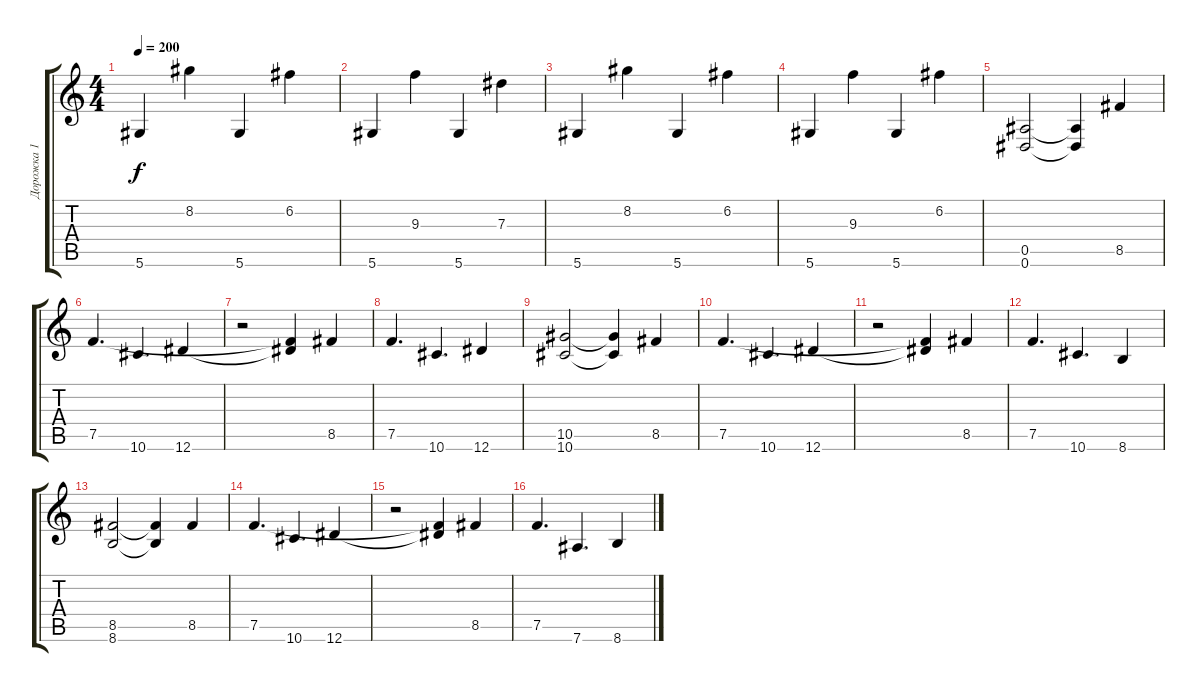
\track ("Дорожка 1" "Дорожка 1") {instrument distortionguitar}
\staff {score tabs}
\tuning (F4 C4 Ab3 Eb3 Bb2 Eb2) {hide}
\ts (4 4)
\tempo 200
\clef g2
\ks c
5.6.4{dy f} 8.2.4 5.6.4 6.2.4 |
5.6.4 9.3.4 5.6.4 7.3.4 |
5.6.4 8.2.4 5.6.4 6.2.4 |
5.6.4 9.3.4 5.6.4 6.2.4 |
(0.5 0.6).2 (0.5{t} 0.6{t}).4 8.5.4 |
7.5.4{d} 10.6.4{d} 12.6.4 |
r.2 (7.5{t} 12.6{t}).4 8.5.4 |
7.5.4{d} 10.6.4{d} 12.6.4 |
(10.5 10.6).2 (10.5{t} 10.6{t}).4 8.5.4 |
7.5.4{d} 10.6.4{d} 12.6.4 |
r.2 (7.5{t} 12.6{t}).4 8.5.4 |
7.5.4{d} 10.6.4{d} 8.6.4 |
(8.5 8.6).2 (8.5{t} 8.6{t}).4 8.5.4 |
7.5.4{d} 10.6.4{d} 12.6.4 |
r.2 (7.5{t} 12.6{t}).4 8.5.4 |
7.5.4{d} 7.6.4{d} 8.6.4
